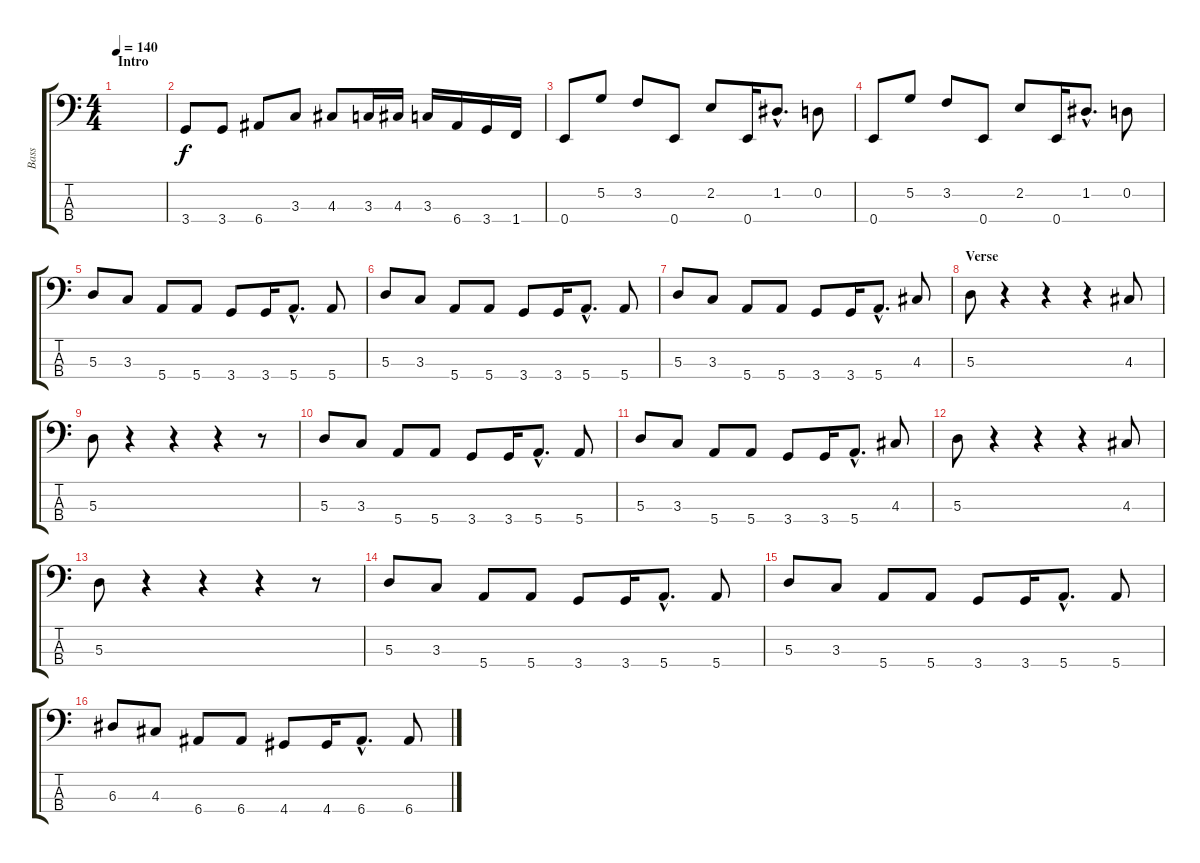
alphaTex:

\track ("Bass" "Bass") {instrument electricbasspick}
\staff {score tabs}
\tuning (G2 D2 A1 E1) {hide}
\ts (4 4)
\section ("" "Intro")
\tempo 140
\clef f4
\ks c
|
3.4.8 3.4.8 6.4.8 3.3.8 4.3.8 3.3.16 4.3.16 3.3.16 6.4.16 3.4.16 1.4.16 |
0.4.8 5.2.8 3.2.8 0.4.8 2.2.8 0.4.16 1.2{hac}.8{d} 0.2.8 |
0.4.8 5.2.8 3.2.8 0.4.8 2.2.8 0.4.16 1.2{hac}.8{d} 0.2.8 |
5.3.8 3.3.8 5.4.8 5.4.8 3.4.8 3.4.16 5.4{hac}.8{d} 5.4.8 |
5.3.8 3.3.8 5.4.8 5.4.8 3.4.8 3.4.16 5.4{hac}.8{d} 5.4.8 |
5.3.8 3.3.8 5.4.8 5.4.8 3.4.8 3.4.16 5.4{hac}.8{d} 4.3.8 |
\section ("" "Verse")
5.3.8 r.4 r.4 r.4 4.3.8 |
5.3.8 r.4 r.4 r.4 r.8 |
5.3.8 3.3.8 5.4.8 5.4.8 3.4.8 3.4.16 5.4{hac}.8{d} 5.4.8 |
5.3.8 3.3.8 5.4.8 5.4.8 3.4.8 3.4.16 5.4{hac}.8{d} 4.3.8 |
5.3.8 r.4 r.4 r.4 4.3.8 |
5.3.8 r.4 r.4 r.4 r.8 |
5.3.8 3.3.8 5.4.8 5.4.8 3.4.8 3.4.16 5.4{hac}.8{d} 5.4.8 |
5.3.8 3.3.8 5.4.8 5.4.8 3.4.8 3.4.16 5.4{hac}.8{d} 5.4.8 |
6.3.8 4.3.8 6.4.8 6.4.8 4.4.8 4.4.16 6.4{hac}.8{d} 6.4.8
